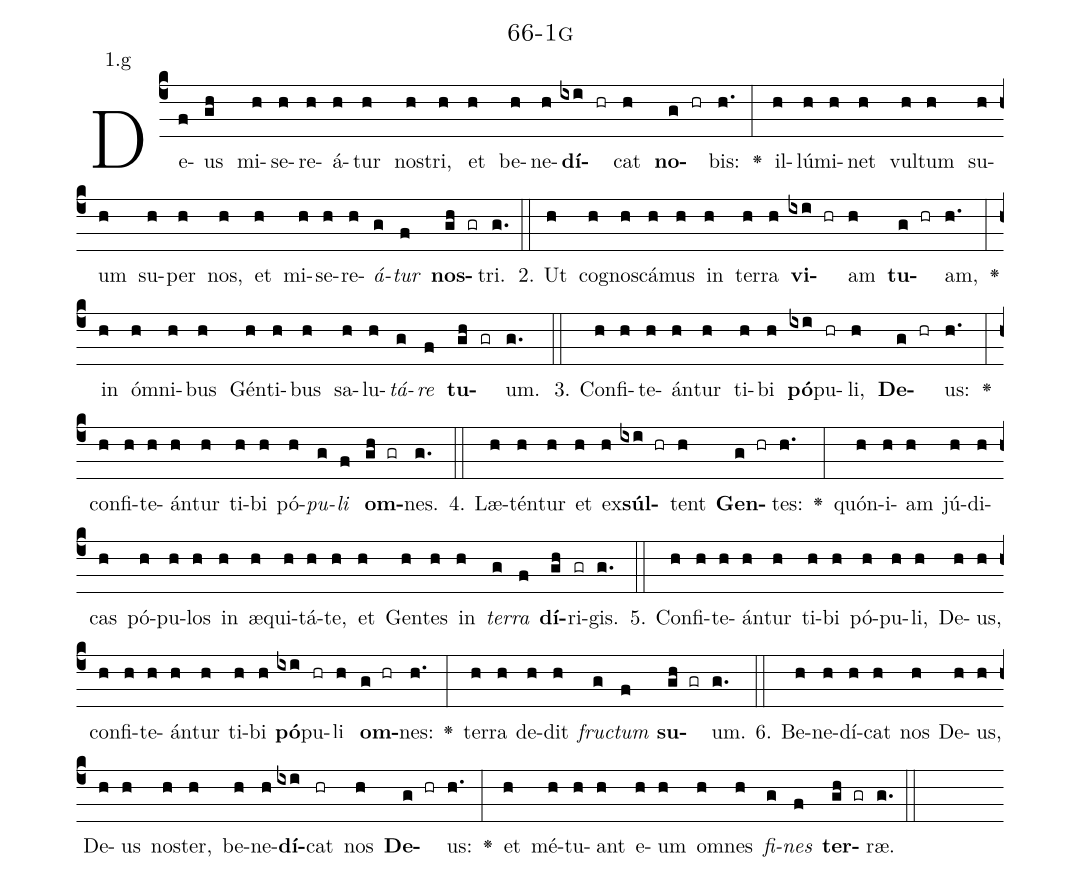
name: 66-1g;
annotation: 1.g;
%%
(c4)De(f)us(gh) mi(h)se(h)re(h)á(h)tur(h) nos(h)tri,(h) et(h) be(h)ne(h)<b>dí</b>(ixi hr)cat(h) <b>no</b>(g hr)bis:(h.) <v>\greheightstar</v>(:) il(h)lú(h)mi(h)net(h) vul(h)tum(h) su(h)um(h) su(h)per(h) nos,(h) et(h) mi(h)se(h)re(h)<i>á</i>(g)<i>tur</i>(f) <b>nos</b>(gh gr)tri.(g.) (::)
2. Ut(h) co(h)gnos(h)cá(h)mus(h) in(h) ter(h)ra(h) <b>vi</b>(ixi hr)am(h) <b>tu</b>(g hr)am,(h.) <v>\greheightstar</v>(:) in(h) óm(h)ni(h)bus(h) Gén(h)ti(h)bus(h) sa(h)lu(h)<i>tá</i>(g)<i>re</i>(f) <b>tu</b>(gh gr)um.(g.) (::)
3. Con(h)fi(h)te(h)án(h)tur(h) ti(h)bi(h) <b>pó</b>(ixi)pu(hr)li,(h) <b>De</b>(g hr)us:(h.) <v>\greheightstar</v>(:) con(h)fi(h)te(h)án(h)tur(h) ti(h)bi(h) pó(h)<i>pu</i>(g)<i>li</i>(f) <b>om</b>(gh gr)nes.(g.) (::)
4. Læ(h)tén(h)tur(h) et(h) ex(h)<b>súl</b>(ixi hr)tent(h) <b>Gen</b>(g hr)tes:(h.) <v>\greheightstar</v>(:) quón(h)i(h)am(h) jú(h)di(h)cas(h) pó(h)pu(h)los(h) in(h) æ(h)qui(h)tá(h)te,(h) et(h) Gen(h)tes(h) in(h) <i>ter</i>(g)<i>ra</i>(f) <b>dí</b>(gh)ri(gr)gis.(g.) (::)
5. Con(h)fi(h)te(h)án(h)tur(h) ti(h)bi(h) pó(h)pu(h)li,(h) De(h)us,(h) con(h)fi(h)te(h)án(h)tur(h) ti(h)bi(h) <b>pó</b>(ixi)pu(hr)li(h) <b>om</b>(g hr)nes:(h.) <v>\greheightstar</v>(:) ter(h)ra(h) de(h)dit(h) <i>fruc</i>(g)<i>tum</i>(f) <b>su</b>(gh gr)um.(g.) (::)
6. Be(h)ne(h)dí(h)cat(h) nos(h) De(h)us,(h) De(h)us(h) nos(h)ter,(h) be(h)ne(h)<b>dí</b>(ixi)cat(hr) nos(h) <b>De</b>(g hr)us:(h.) <v>\greheightstar</v>(:) et(h) mé(h)tu(h)ant(h) e(h)um(h) om(h)nes(h) <i>fi</i>(g)<i>nes</i>(f) <b>ter</b>(gh gr)ræ.(g.) (::)
